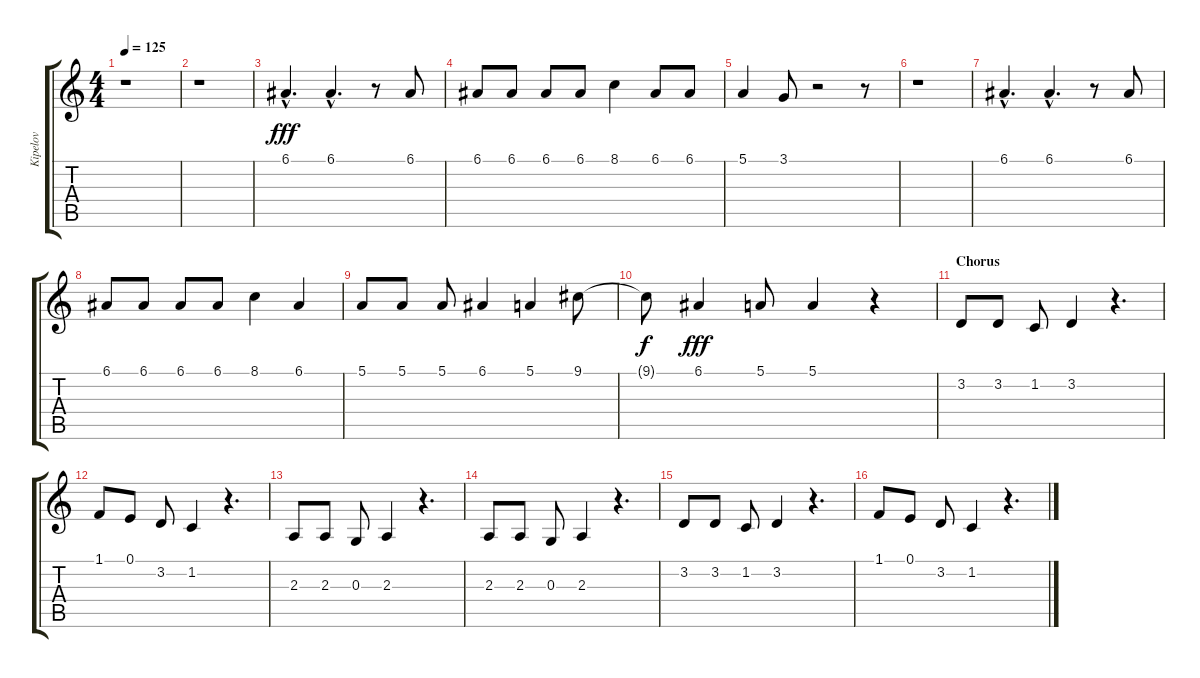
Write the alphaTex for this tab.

\track ("Kipelov" "Kipelov") {instrument tenorsax}
\staff {score tabs}
\tuning (E4 B3 G3 D3 A2 E2) {hide}
\ts (4 4)
\tempo 125
\clef g2
\ks c
r.1{dy f} |
r.1 |
6.1{hac}.4{d dy fff} 6.1{hac}.4{d} r.8 6.1.8 |
6.1.8 6.1.8 6.1.8 6.1.8 8.1.4 6.1.8 6.1.8 |
5.1.4 3.1.8 r.2 r.8 |
r.1 |
6.1{hac}.4{d} 6.1{hac}.4{d} r.8 6.1.8 |
6.1.8 6.1.8 6.1.8 6.1.8 8.1.4 6.1.4 |
5.1.8 5.1.8 5.1.8 6.1.4 5.1.4 9.1.8 |
9.1{t}.8{dy f} 6.1.4{dy fff} 5.1.8 5.1.4 r.4 |
\section ("" "Chorus")
3.2.8 3.2.8 1.2.8 3.2.4 r.4{d} |
1.1.8 0.1.8 3.2.8 1.2.4 r.4{d} |
2.3.8 2.3.8 0.3.8 2.3.4 r.4{d} |
2.3.8 2.3.8 0.3.8 2.3.4 r.4{d} |
3.2.8 3.2.8 1.2.8 3.2.4 r.4{d} |
1.1.8 0.1.8 3.2.8 1.2.4 r.4{d}
